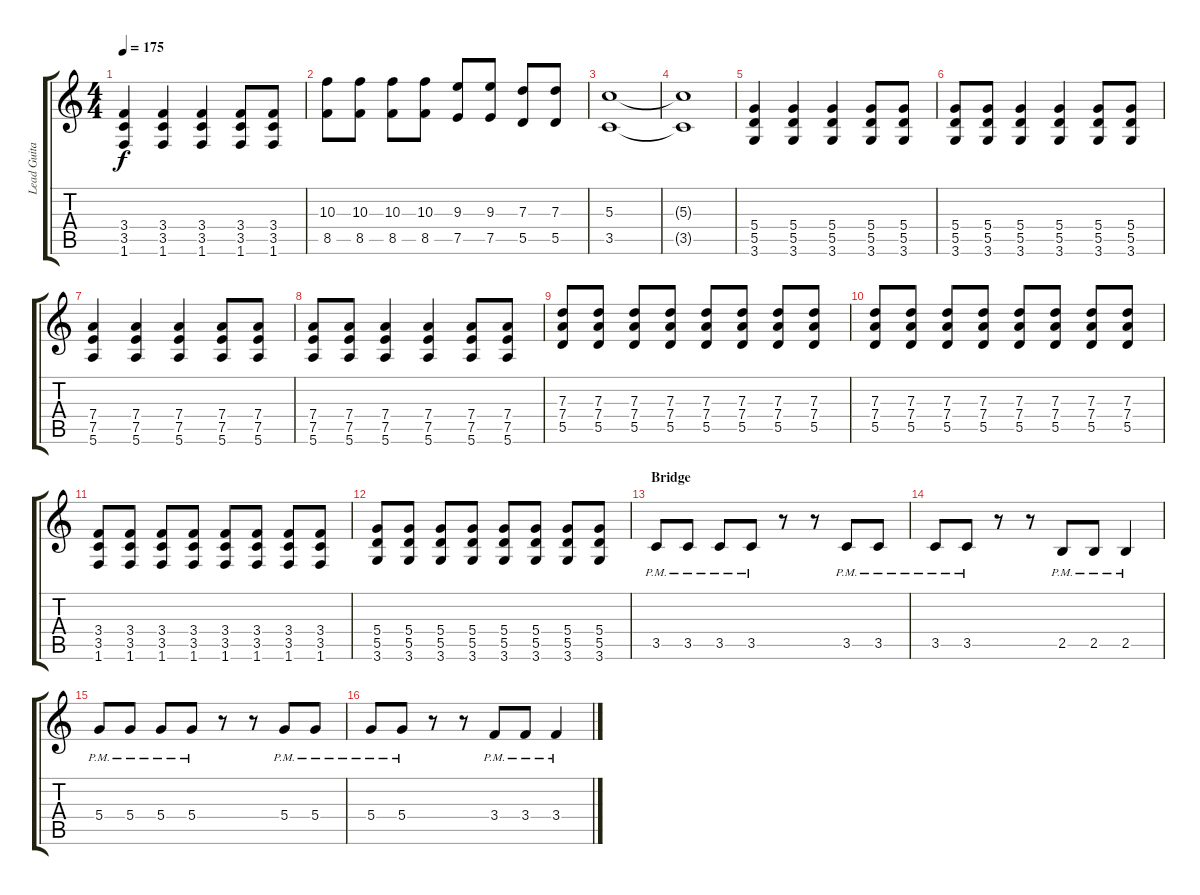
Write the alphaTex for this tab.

\track ("Lead Guitar" "Lead Guita") {instrument distortionguitar}
\staff {score tabs}
\tuning (E4 B3 G3 D3 A2 E2) {hide}
\ts (4 4)
\tempo 175
\clef g2
\ks c
(3.4 3.5 1.6).4{dy f} (3.4 3.5 1.6).4 (3.4 3.5 1.6).4 (3.4 3.5 1.6).8 (3.4 3.5 1.6).8 |
(10.3 8.5).8 (10.3 8.5).8 (10.3 8.5).8 (10.3 8.5).8 (9.3 7.5).8 (9.3 7.5).8 (7.3 5.5).8 (7.3 5.5).8 |
(5.3 3.5).1 |
(5.3{t} 3.5{t}).1 |
(5.4 5.5 3.6).4 (5.4 5.5 3.6).4 (5.4 5.5 3.6).4 (5.4 5.5 3.6).8 (5.4 5.5 3.6).8 |
(5.4 5.5 3.6).8 (5.4 5.5 3.6).8 (5.4 5.5 3.6).4 (5.4 5.5 3.6).4 (5.4 5.5 3.6).8 (5.4 5.5 3.6).8 |
(7.4 7.5 5.6).4 (7.4 7.5 5.6).4 (7.4 7.5 5.6).4 (7.4 7.5 5.6).8 (7.4 7.5 5.6).8 |
(7.4 7.5 5.6).8 (7.4 7.5 5.6).8 (7.4 7.5 5.6).4 (7.4 7.5 5.6).4 (7.4 7.5 5.6).8 (7.4 7.5 5.6).8 |
(7.3 7.4 5.5).8 (7.3 7.4 5.5).8 (7.3 7.4 5.5).8 (7.3 7.4 5.5).8 (7.3 7.4 5.5).8 (7.3 7.4 5.5).8 (7.3 7.4 5.5).8 (7.3 7.4 5.5).8 |
(7.3 7.4 5.5).8 (7.3 7.4 5.5).8 (7.3 7.4 5.5).8 (7.3 7.4 5.5).8 (7.3 7.4 5.5).8 (7.3 7.4 5.5).8 (7.3 7.4 5.5).8 (7.3 7.4 5.5).8 |
(3.4 3.5 1.6).8 (3.4 3.5 1.6).8 (3.4 3.5 1.6).8 (3.4 3.5 1.6).8 (3.4 3.5 1.6).8 (3.4 3.5 1.6).8 (3.4 3.5 1.6).8 (3.4 3.5 1.6).8 |
(5.4 5.5 3.6).8 (5.4 5.5 3.6).8 (5.4 5.5 3.6).8 (5.4 5.5 3.6).8 (5.4 5.5 3.6).8 (5.4 5.5 3.6).8 (5.4 5.5 3.6).8 (5.4 5.5 3.6).8 |
\section ("" "Bridge")
3.5{pm}.8 3.5{pm}.8 3.5{pm}.8 3.5{pm}.8 r.8 r.8 3.5{pm}.8 3.5{pm}.8 |
3.5{pm}.8 3.5{pm}.8 r.8 r.8 2.5{pm}.8 2.5{pm}.8 2.5{pm}.4 |
5.4{pm}.8 5.4{pm}.8 5.4{pm}.8 5.4{pm}.8 r.8 r.8 5.4{pm}.8 5.4{pm}.8 |
5.4{pm}.8 5.4{pm}.8 r.8 r.8 3.4{pm}.8 3.4{pm}.8 3.4{pm}.4
